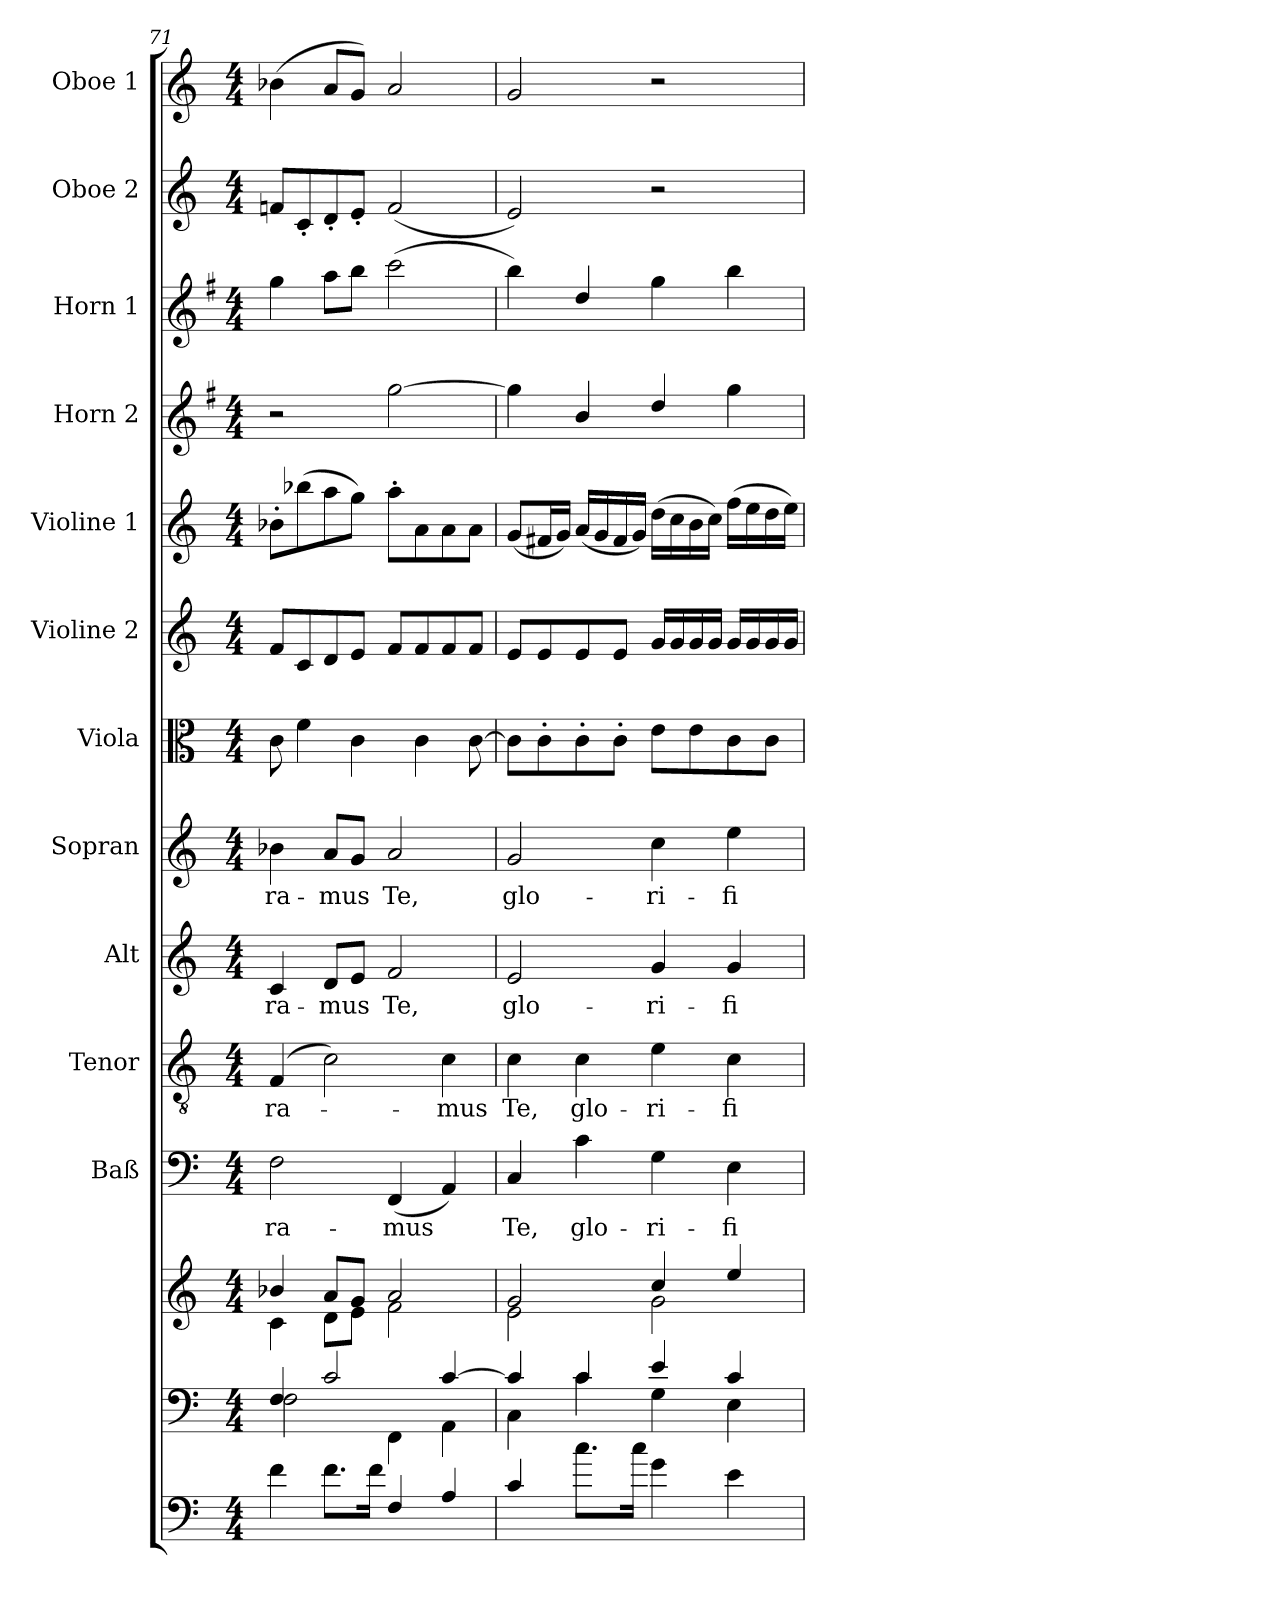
**kern	**kern	**kern	**kern	**text	**kern	**text	**kern	**text	**kern	**text	**kern	**kern	**kern	**kern	**kern	**kern	**kern
*part13	*part12	*part12	*part11	*part11	*part10	*part10	*part9	*part9	*part8	*part8	*part7	*part6	*part5	*part4	*part3	*part2	*part1
*staff14	*staff13	*staff12	*staff11	*staff11	*staff10	*staff10	*staff9	*staff9	*staff8	*staff8	*staff7	*staff6	*staff5	*staff4	*staff3	*staff2	*staff1
*	*	*	*I"Baß	*	*I"Tenor	*	*I"Alt	*	*I"Sopran	*	*I"Viola	*I"Violine 2	*I"Violine 1	*I"Horn 2	*I"Horn 1	*I"Oboe 2	*I"Oboe 1
*	*	*	*I'Baß	*	*I'Ten	*	*I'Alt	*	*I'Sop	*	*I'Vla.	*I'Vln. 2	*I'Vln. 1	*I'Hrn. 2	*I'Hrn. 1	*I'Ob. 2	*I'Ob. 1
*clefF4	*clefF4	*clefG2	*clefF4	*	*clefGv2	*	*clefG2	*	*clefG2	*	*clefC3	*clefG2	*clefG2	*clefG2	*clefG2	*clefG2	*clefG2
*ITrd7c12	*	*	*	*	*	*	*	*	*	*	*	*	*	*ITrd4c7	*ITrd4c7	*	*
*k[]	*k[]	*k[]	*k[]	*	*k[]	*	*k[]	*	*k[]	*	*k[]	*k[]	*k[]	*k[]	*k[]	*k[]	*k[]
*C:	*C:	*C:	*C:	*	*C:	*	*C:	*	*C:	*	*C:	*C:	*C:	*C:	*C:	*C:	*C:
*M4/4	*M4/4	*M4/4	*M4/4	*	*M4/4	*	*M4/4	*	*M4/4	*	*M4/4	*M4/4	*M4/4	*M4/4	*M4/4	*M4/4	*M4/4
=71	=71	=71	=71	=71	=71	=71	=71	=71	=71	=71	=71	=71	=71	=71	=71	=71	=71
*	*^	*^	*	*	*	*	*	*	*	*	*	*	*	*	*	*	*
!	!	!	!	!	!	!LO:LY:b	!	!LO:LY:b	!	!LO:LY:b	!	!LO:LY:b	!	!	!	!	!	!	!
4F\	4F/	2F\	4b-X/	4c\	2F\	-ra-	(4F/	-ra-	4c/	-ra-	4b-X\	-ra-	8c\	8f/L	8b-X'>\L	2r	4cc\	8fn/L	(<4b-X\
.	.	.	.	.	.	.	.	.	.	.	.	.	4f\	8c/	(>8bb-X\	.	.	8c'</	.
!	!	!	!	!	!	!	!	!	!	!LO:LY:b	!	!LO:LY:b	!	!	!	!	!	!	!
8.F\L	2c/	.	8a/L	8d\L	.	.	2c\)	.	8d/L	-mus	8a/L	-mus	.	8d/	8aa\	.	8dd\L	8d'</	8a/L
.	.	.	8g/J	8e\J	.	.	.	.	8e/J	.	8g/J	.	4c\	8e/J	8gg\J)	.	8ee\J	8e'</J	8g/J)
16F\Jk	.	.	.	.	.	.	.	.	.	.	.	.	.	.	.	.	.	.	.
!	!	!	!	!	!	!LO:LY:b	!	!	!	!LO:LY:b	!	!LO:LY:b	!	!	!	!	!	!	!
4FF/	.	4FF\	2a/	2f\	(<4FF/	-mus	.	.	2f/	Te,	2a/	Te,	.	8f/L	8aa'>\L	[2cc\	(>2ff\	(<2f/	2a/
.	.	.	.	.	.	.	.	.	.	.	.	.	4c\	8f/	8a\	.	.	.	.
!	!	!	!	!	!	!	!	!LO:LY:b	!	!	!	!	!	!	!	!	!	!	!
4AA/	[>4c/	4AA\	.	.	4AA/)	.	4c\	-mus	.	.	.	.	.	8f/	8a\	.	.	.	.
.	.	.	.	.	.	.	.	.	.	.	.	.	[8c\	8f/J	8a\J	.	.	.	.
!!LO:PB:g=z
=72	=72	=72	=72	=72	=72	=72	=72	=72	=72	=72	=72	=72	=72	=72	=72	=72	=72	=72	=72
!	!	!	!	!	!	!LO:LY:b	!	!LO:LY:b	!	!LO:LY:b	!	!LO:LY:b	!	!	!	!	!	!	!
4C/	4c/]	4C\	2g/	2e\	4C/	Te,	4c\	Te,	2e/	glo-	2g/	glo-	8c\L]	8e/L	(<8g/L	4cc\]	4ee\)	2e/)	2g/
.	.	.	.	.	.	.	.	.	.	.	.	.	8c'>\	8e/	16f#X/L	.	.	.	.
.	.	.	.	.	.	.	.	.	.	.	.	.	.	.	16g/JJ)	.	.	.	.
!	!	!	!	!	!	!LO:LY:b	!	!LO:LY:b	!	!	!	!	!	!	!	!	!	!	!
8.c\L	4c/	4c\	.	.	4c\	glo-	4c\	glo-	.	.	.	.	8c'>\	8e/	(<16a/LL	4e/	4g/	.	.
.	.	.	.	.	.	.	.	.	.	.	.	.	.	.	16g/	.	.	.	.
.	.	.	.	.	.	.	.	.	.	.	.	.	8c'>\J	8e/J	16f#/	.	.	.	.
16c\Jk	.	.	.	.	.	.	.	.	.	.	.	.	.	.	16g/JJ)	.	.	.	.
!	!	!	!	!	!	!LO:LY:b	!	!LO:LY:b	!	!LO:LY:b	!	!LO:LY:b	!	!	!	!	!	!	!
4G\	4e/	4G\	4cc/	2g\	4G\	-ri-	4e\	-ri-	4g/	-ri-	4cc\	-ri-	8e\L	16g/LL	(>16dd\LL	4g/	4cc\	2r	2r
.	.	.	.	.	.	.	.	.	.	.	.	.	.	16g/	16cc\	.	.	.	.
.	.	.	.	.	.	.	.	.	.	.	.	.	8e\	16g/	16b\	.	.	.	.
.	.	.	.	.	.	.	.	.	.	.	.	.	.	16g/JJ	16cc\JJ)	.	.	.	.
!	!	!	!	!	!	!LO:LY:b	!	!LO:LY:b	!	!LO:LY:b	!	!LO:LY:b	!	!	!	!	!	!	!
4E\	4c/	4E\	4ee/	.	4E\	-fi-	4c\	-fi-	4g/	-fi-	4ee\	-fi-	8c\	16g/LL	(>16ff\LL	4cc\	4ee\	.	.
.	.	.	.	.	.	.	.	.	.	.	.	.	.	16g/	16ee\	.	.	.	.
.	.	.	.	.	.	.	.	.	.	.	.	.	8c\J	16g/	16dd\	.	.	.	.
.	.	.	.	.	.	.	.	.	.	.	.	.	.	16g/JJ	16ee\JJ)	.	.	.	.
*	*v	*v	*	*	*	*	*	*	*	*	*	*	*	*	*	*	*	*	*
*	*	*v	*v	*	*	*	*	*	*	*	*	*	*	*	*	*	*	*
=	=	=	=	=	=	=	=	=	=	=	=	=	=	=	=	=	=
*-	*-	*-	*-	*-	*-	*-	*-	*-	*-	*-	*-	*-	*-	*-	*-	*-	*-
